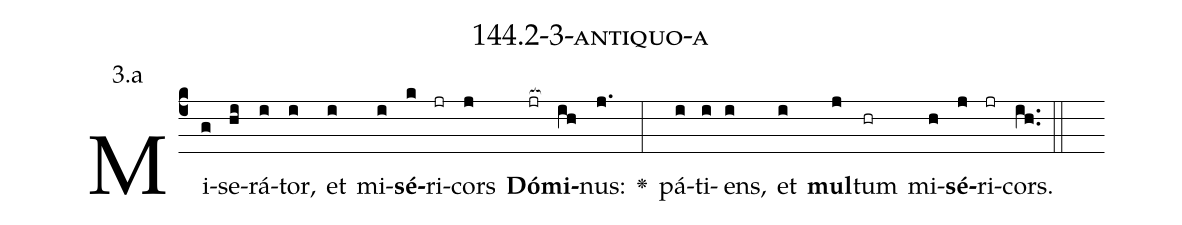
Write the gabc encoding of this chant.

name: 144.2-3-antiquo-a;
annotation: 3.a;
%%
(c4)Mi(g)se(hi)rá(i)tor,(i) et(i) mi(i)<b>sé</b>(k)ri(jr)cors(j) <b>Dó</b>(jr[ocb:1{])<b>mi</b>(ih[ocb:0}])nus:(j.) <v>\greheightstar</v>(:) pá(i)ti(i)ens,(i) et(i) <b>mul</b>(j)tum(hr) mi(h)<b>sé</b>(j)ri(jr)cors.(ih..) (::)


%E(i) u(i) o(j) u(h) a(j) e.(ih..) (::)
